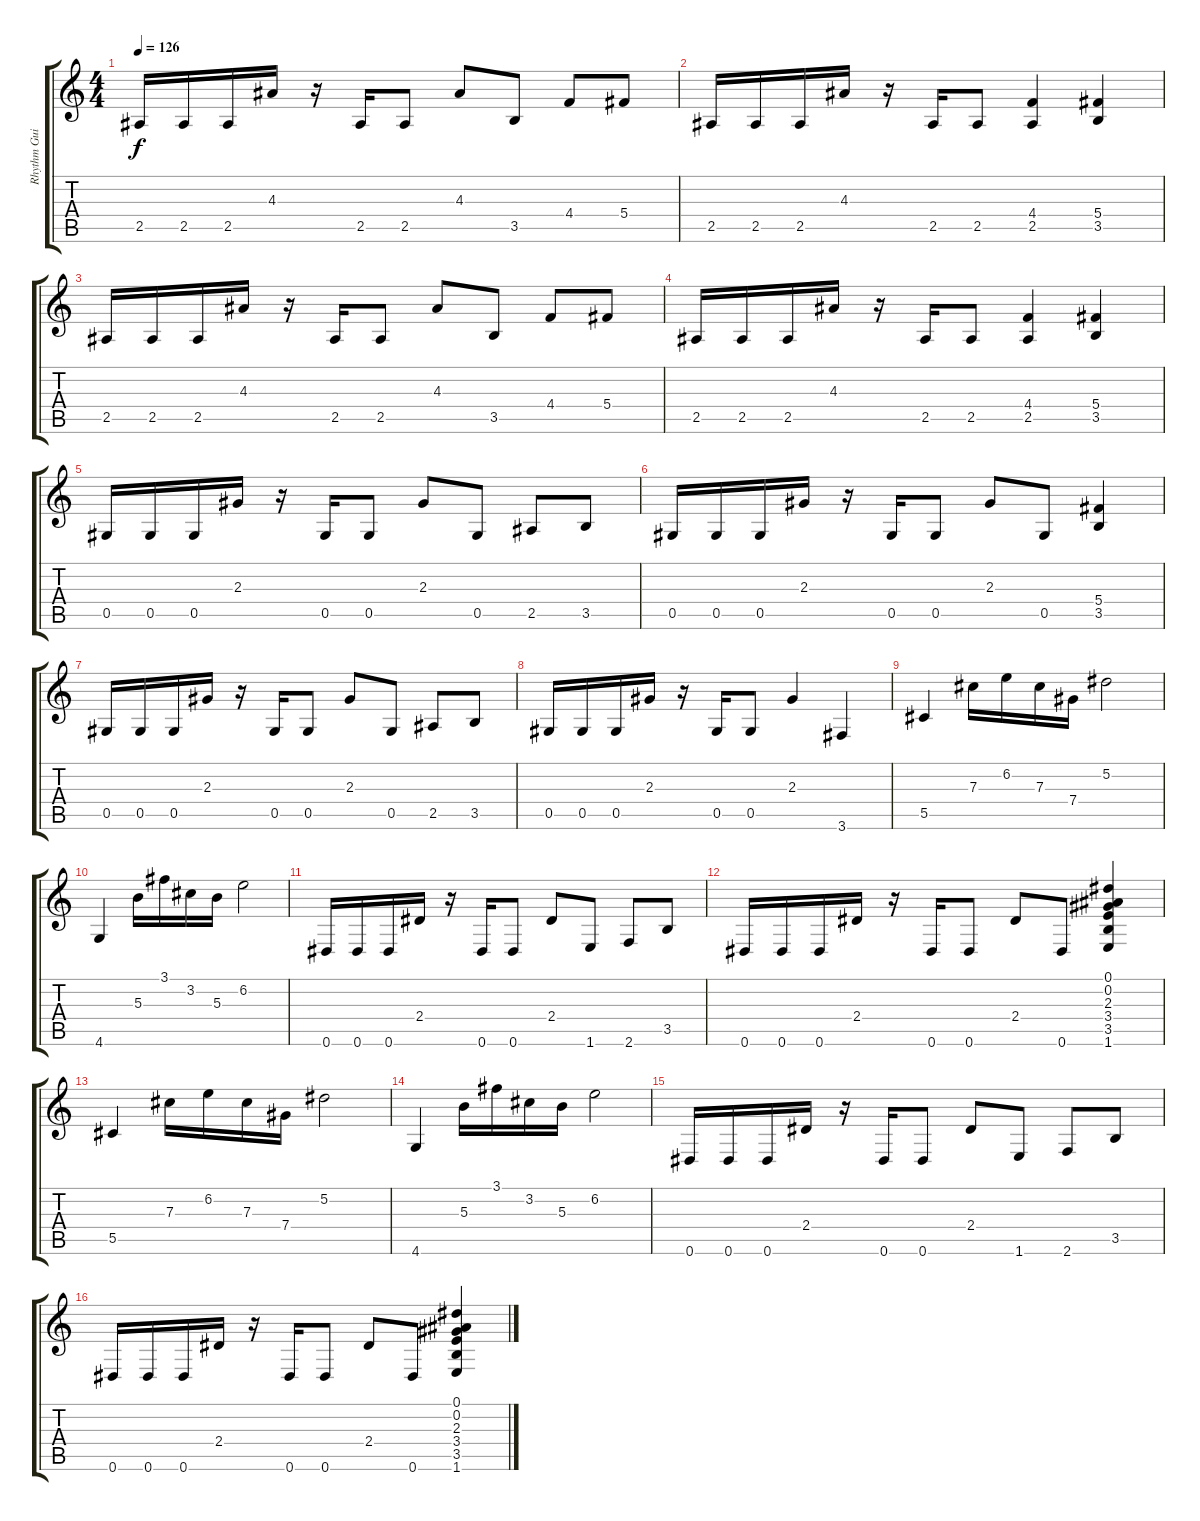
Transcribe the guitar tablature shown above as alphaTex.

\track ("Rhythm Guitar" "Rhythm Gui") {instrument distortionguitar}
\staff {score tabs}
\tuning (Eb4 Bb3 Gb3 Db3 Ab2 Eb2) {hide}
\ts (4 4)
\tempo 126
\clef g2
\ks c
2.5.16{dy f} 2.5.16 2.5.16 4.3.16 r.16 2.5.16 2.5.8 4.3.8 3.5.8 4.4.8 5.4.8 |
2.5.16 2.5.16 2.5.16 4.3.16 r.16 2.5.16 2.5.8 (4.4 2.5).4 (5.4 3.5).4 |
2.5.16 2.5.16 2.5.16 4.3.16 r.16 2.5.16 2.5.8 4.3.8 3.5.8 4.4.8 5.4.8 |
2.5.16 2.5.16 2.5.16 4.3.16 r.16 2.5.16 2.5.8 (4.4 2.5).4 (5.4 3.5).4 |
0.5.16 0.5.16 0.5.16 2.3.16 r.16 0.5.16 0.5.8 2.3.8 0.5.8 2.5.8 3.5.8 |
0.5.16 0.5.16 0.5.16 2.3.16 r.16 0.5.16 0.5.8 2.3.8 0.5.8 (5.4 3.5).4 |
0.5.16 0.5.16 0.5.16 2.3.16 r.16 0.5.16 0.5.8 2.3.8 0.5.8 2.5.8 3.5.8 |
0.5.16 0.5.16 0.5.16 2.3.16 r.16 0.5.16 0.5.8 2.3.4 3.6.4 |
5.5.4 7.3.16 6.2.16 7.3.16 7.4.16 5.2.2 |
4.6.4 5.3.16 3.1.16 3.2.16 5.3.16 6.2.2 |
0.6.16 0.6.16 0.6.16 2.4.16 r.16 0.6.16 0.6.8 2.4.8 1.6.8 2.6.8 3.5.8 |
0.6.16 0.6.16 0.6.16 2.4.16 r.16 0.6.16 0.6.8 2.4.8 0.6.8 (0.1 0.2 2.3 3.4 3.5 1.6).4 |
5.5.4 7.3.16 6.2.16 7.3.16 7.4.16 5.2.2 |
4.6.4 5.3.16 3.1.16 3.2.16 5.3.16 6.2.2 |
0.6.16 0.6.16 0.6.16 2.4.16 r.16 0.6.16 0.6.8 2.4.8 1.6.8 2.6.8 3.5.8 |
0.6.16 0.6.16 0.6.16 2.4.16 r.16 0.6.16 0.6.8 2.4.8 0.6.8 (0.1 0.2 2.3 3.4 3.5 1.6).4
